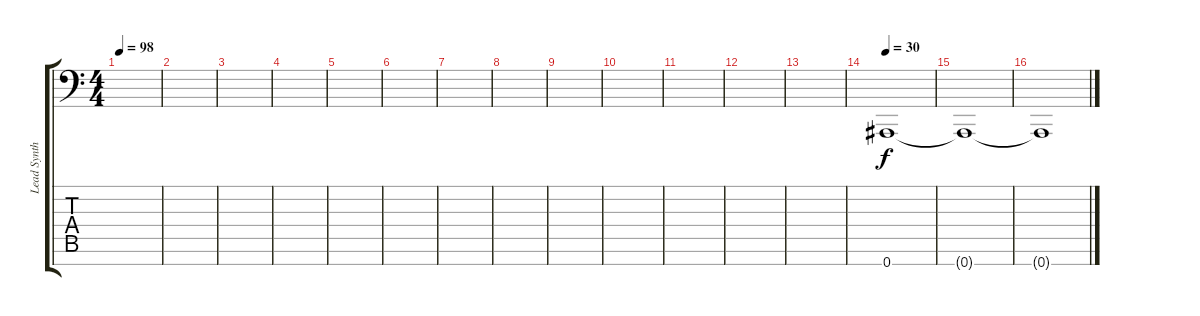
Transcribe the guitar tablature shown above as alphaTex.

\track ("Lead Synth [Low]" "Lead Synth") {instrument lead2sawtooth}
\staff {score tabs}
\tuning (E4 B3 G3 D3 A2 E2 Bb1) {hide}
\ts (4 4)
\tempo 98
\clef f4
\ks c
|
|
|
|
|
|
|
|
|
|
|
|
|
\tempo 30
0.7.1{volume 0} |
0.7{t}.1 |
0.7{t}.1
